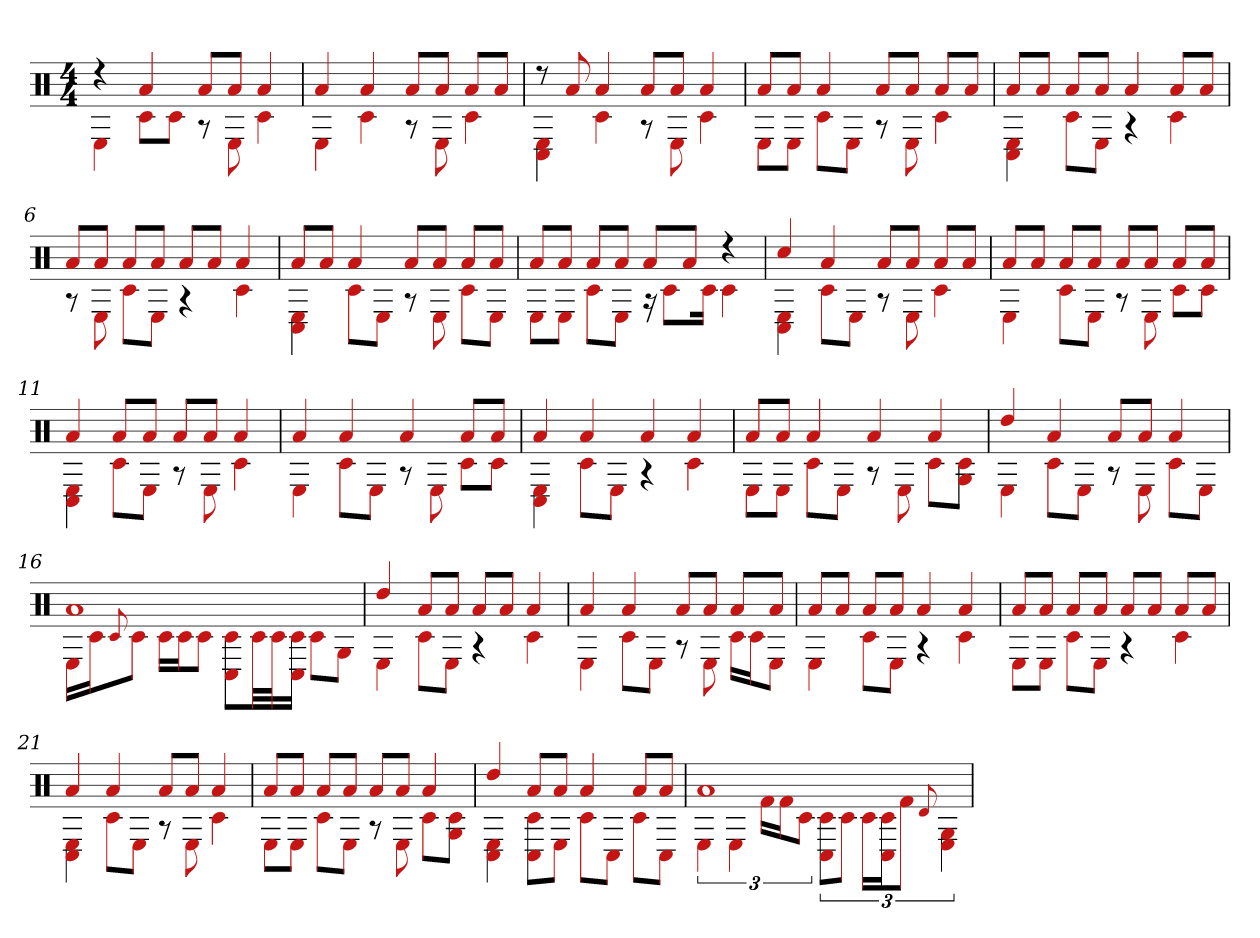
**kern
*part1
*staff1
*clefX
*k[]
*M4/4
=1
*^
4r	4E
4a	8c#L
.	8c#J
8aL	8r
8aJ	8E
4a	4c#
=2	=2
4a	4E
4a	4c#
8aL	8r
8aJ	8E
8aL	4c#
8aJ	.
=3	=3
8r	4C# 4E
8a	.
4a	4c#
8aL	8r
8aJ	8E
4a	4c#
=4	=4
8aL	8EL
8aJ	8EJ
4a	8c#L
.	8EJ
8aL	8r
8aJ	8E
8aL	4c#
8aJ	.
=5	=5
8aL	4C# 4E
8aJ	.
8aL	8c#L
8aJ	8EJ
4a	4r
8aL	4c#
8aJ	.
=6	=6
8aL	8r
8aJ	8E
8aL	8c#L
8aJ	8EJ
8aL	4r
8aJ	.
4a	4c#
=7	=7
8aL	4C# 4E
8aJ	.
4a	8c#L
.	8EJ
8aL	8r
8aJ	8E
8aL	8c#L
8aJ	8EJ
=8	=8
8aL	8EL
8aJ	8EJ
8aL	8c#L
8aJ	8EJ
8aL	16r
.	8c#L
8aJ	.
.	16c#Jk
4r	4c#
=9	=9
4cc#	4C# 4E
4a	8c#L
.	8EJ
8aL	8r
8aJ	8E
8aL	4c#
8aJ	.
=10	=10
8aL	4E
8aJ	.
8aL	8c#L
8aJ	8EJ
8aL	8r
8aJ	8E
8aL	8c#L
8aJ	8c#J
=11	=11
4a	4C# 4E
8aL	8c#L
8aJ	8EJ
8aL	8r
8aJ	8E
4a	4c#
=12	=12
4a	4E
4a	8c#L
.	8EJ
4a	8r
.	8E
8aL	8c#L
8aJ	8c#J
=13	=13
4a	4C# 4E
4a	8c#L
.	8EJ
4a	4r
4a	4c#
=14	=14
8aL	8EL
8aJ	8EJ
4a	8c#L
.	8EJ
4a	8r
.	8E
4a	8c#L
.	8G 8c#J
=15	=15
4dd	4E
4a	8c#L
.	8EJ
8aL	8r
8aJ	8E
4a	8c#L
.	8EJ
=16	=16
1a	16ELL
.	16c#J
.	8qqc#
.	8c#J
.	16c#LL
.	16c#J
.	8c#J
.	8C# 8c#L
.	32c#LL
.	32c#J
.	16c# 16C#JJ
.	8c#L
.	8GJ
=17	=17
4dd	4E
8aL	8c#L
8aJ	8EJ
8aL	4r
8aJ	.
4a	4c#
=18	=18
4a	4E
4a	8c#L
.	8EJ
8aL	8r
8aJ	8E
8aL	16c#LL
.	16c#J
8aJ	8EJ
=19	=19
8aL	4E
8aJ	.
8aL	8c#L
8aJ	8EJ
4a	4r
4a	4c#
=20	=20
8aL	8EL
8aJ	8EJ
8aL	8c#L
8aJ	8EJ
8aL	4r
8aJ	.
8aL	4c#
8aJ	.
=21	=21
4a	4C# 4E
4a	8c#L
.	8EJ
8aL	8r
8aJ	8E
4a	4c#
=22	=22
8aL	8EL
8aJ	8EJ
8aL	8c#L
8aJ	8EJ
8aL	8r
8aJ	8E
4a	8c#L
.	8G 8c#J
=23	=23
4dd	4C# 4E
8aL	8C# 8c#L
8aJ	8EJ
4a	8c#L
.	8C#J
8aL	8c#L
8aJ	8C#J
=24	=24
1a	6E
.	6E
.	24f#LL
.	24f#J
.	12c#J
.	12C# 12c#L
.	12c#J
.	24c#LL
.	24c# 24C#J
.	12f#J
.	8qqd
.	6G 6E
*v	*v
=
*-
